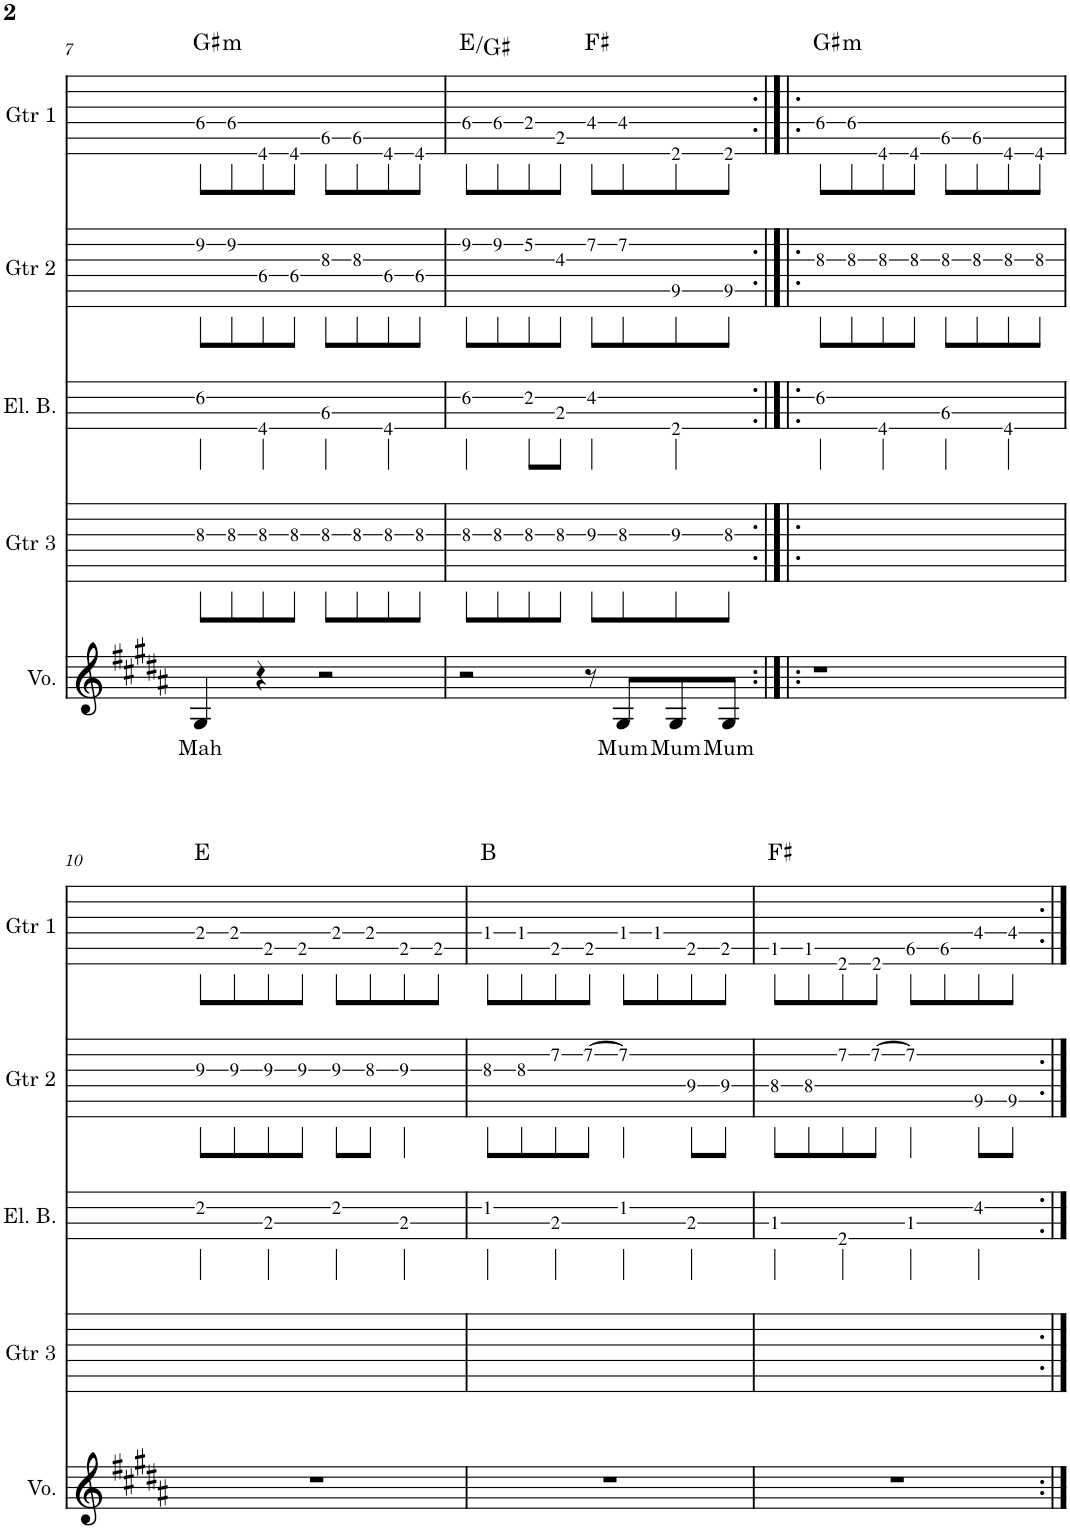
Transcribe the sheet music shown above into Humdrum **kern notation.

**kern	**text	**kern	**kern	**kern	**kern	**harte
*part5	*part5	*part4	*part3	*part2	*part1	*part1
*staff5	*staff5	*staff4	*staff3	*staff2	*staff1	*
*I"Voice	*	*I"Guitar 3	*I"Electric Bass	*I"Guitar 2	*I"Guitar 1	*
*I'Vo.	*	*I'Gtr 3	*I'El. B.	*I'Gtr 2	*I'Gtr 1	*
!!LO:PB:g=z
*clefG2	*	*	*	*	*	*
*	*	*	*Trd7c12	*	*	*
*k[f#c#g#d#a#]	*	*k[f#c#g#d#a#]	*k[f#c#g#d#a#]	*k[f#c#g#d#a#]	*k[f#c#g#d#a#]	*
*M4/4	*	*M4/4	*M4/4	*M4/4	*M4/4	*
=7	=7	=7	=7	=7	=7	=7
!	!LO:LY:b	!	!	!	!	!LO:H:kt=m
4G#/	Mah	8d#\L	4G#\	8g#\L	8G#\L	G#:min
.	.	8d#\	.	8g#\	8G#\	.
4r	.	8d#\	4GG#\	8G#\	8GG#\	.
.	.	8d#\J	.	8G#\J	8GG#\J	.
2r	.	8d#\L	4D#\	8d#\L	8D#\L	.
.	.	8d#\	.	8d#\	8D#\	.
.	.	8d#\	4GG#\	8G#\	8GG#\	.
.	.	8d#\J	.	8G#\J	8GG#\J	.
=8	=8	=8	=8	=8	=8	=8
2r	.	8d#\L	4G#\	8g#\L	8G#\L	E:maj/3
.	.	8d#\	.	8g#\	8G#\	.
.	.	8d#\	8E\L	8e\	8E\	.
.	.	8d#\J	8BB\J	8B\J	8BB\J	.
8r	.	8e\L	4F#\	8f#\L	8F#\L	F#:maj
!	!LO:LY:b	!	!	!	!	!
8G#/L	Mum	8d#\	.	8f#\	8F#\	.
!	!LO:LY:b	!	!	!	!	!
8G#/	Mum	8e\	4FF#\	8F#\	8FF#\	.
!	!LO:LY:b	!	!	!	!	!
8G#/J	Mum	8d#\J	.	8F#\J	8FF#\J	.
=9:|!|:	=9:|!|:	=9:|!|:	=9:|!|:	=9:|!|:	=9:|!|:	=9:|!|:
!	!	!	!	!	!	!LO:H:kt=m
1r	.	1r	4G#\	8d#\L	8G#\L	G#:min
.	.	.	.	8d#\	8G#\	.
.	.	.	4GG#\	8d#\	8GG#\	.
.	.	.	.	8d#\J	8GG#\J	.
.	.	.	4D#\	8d#\L	8D#\L	.
.	.	.	.	8d#\	8D#\	.
.	.	.	4GG#\	8d#\	8GG#\	.
.	.	.	.	8d#\J	8GG#\J	.
!!LO:LB:g=z
=10	=10	=10	=10	=10	=10	=10
1r	.	1r	4E\	8e\L	8E\L	E:maj
.	.	.	.	8e\	8E\	.
.	.	.	4BB\	8e\	8BB\	.
.	.	.	.	8e\J	8BB\J	.
.	.	.	4E\	8e\L	8E\L	.
.	.	.	.	8d#\J	8E\	.
.	.	.	4BB\	4e\	8BB\	.
.	.	.	.	.	8BB\J	.
=11	=11	=11	=11	=11	=11	=11
1r	.	1r	4D#\	8d#\L	8D#\L	B:maj
.	.	.	.	8d#\	8D#\	.
.	.	.	4BB\	8f#\	8BB\	.
.	.	.	.	[8f#\J	8BB\J	.
.	.	.	4D#\	4f#\]	8D#\L	.
.	.	.	.	.	8D#\	.
.	.	.	4BB\	8B\L	8BB\	.
.	.	.	.	8B\J	8BB\J	.
=12	=12	=12	=12	=12	=12	=12
1r	.	1r	4AA#\	8A#\L	8AA#\L	F#:maj
.	.	.	.	8A#\	8AA#\	.
.	.	.	4FF#\	8f#\	8FF#\	.
.	.	.	.	[8f#\J	8FF#\J	.
.	.	.	4AA#\	4f#\]	8D#\L	.
.	.	.	.	.	8D#\	.
.	.	.	4F#\	8F#\L	8F#\	.
.	.	.	.	8F#\J	8F#\J	.
=:|!	=:|!	=:|!	=:|!	=:|!	=:|!	=:|!
*-	*-	*-	*-	*-	*-	*-
